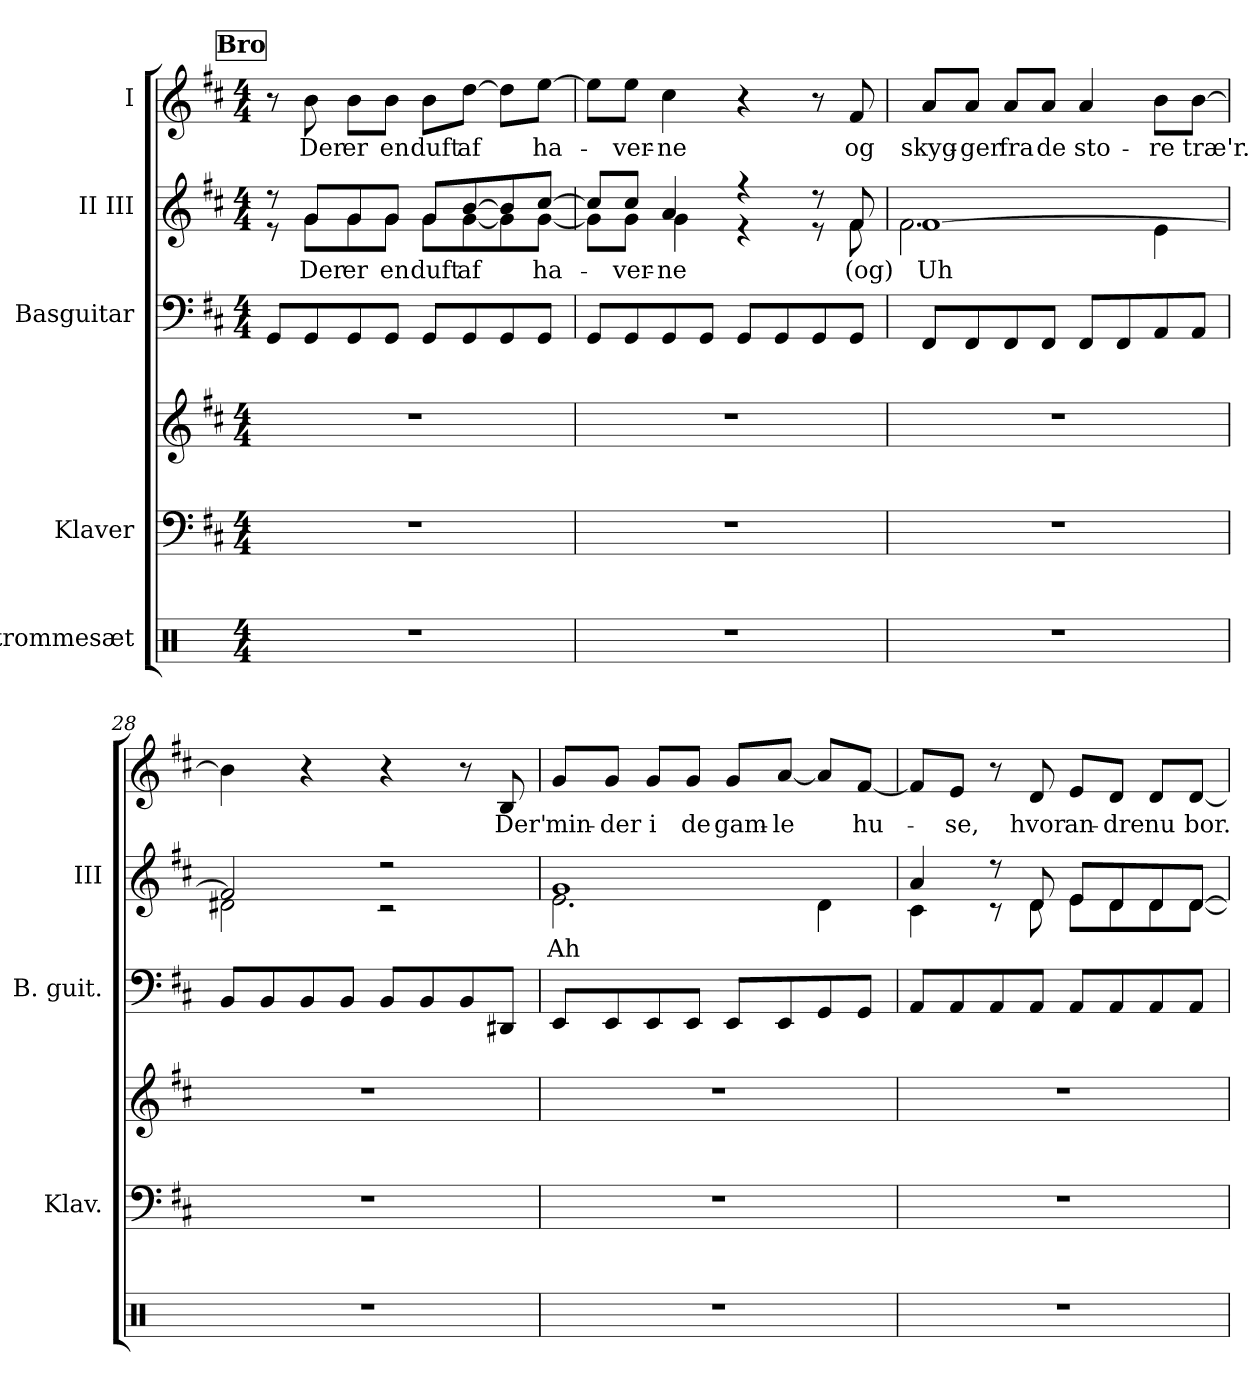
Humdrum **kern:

**kern	**kern	**kern	**kern	**kern	**text	**kern	**text
*part5	*part4	*part4	*part3	*part2	*part2	*part1	*part1
*staff6	*staff5	*staff4	*staff3	*staff2	*staff2	*staff1	*staff1
*I"trommesæt	*I"Klaver	*	*I"Basguitar	*I"II III	*	*I"I	*
*	*I'Klav.	*	*I'B. guit.	*I'III	*	*	*
*clefX	*clefF4	*clefG2	*clefF4	*clefG2	*	*clefG2	*
*	*	*	*ITrd7c12	*	*	*	*
*k[]	*k[f#c#]	*k[f#c#]	*k[f#c#]	*k[f#c#]	*	*k[f#c#]	*
*M4/4	*M4/4	*M4/4	*M4/4	*M4/4	*	*M4/4	*
!!LO:REH:place=s1:a:B:fs=14:t=Bro
=25	=25	=25	=25	=25	=25	=25	=25
*	*	*	*	*^	*	*	*
1r	1r	1r	8GGG/L	8r	8r	.	8r	.
!	!	!	!	!	!	!LO:LY:b	!	!LO:LY:b
.	.	.	8GGG/	8g/L	8g\L	Der	8b\	Der
!	!	!	!	!	!	!LO:LY:b	!	!LO:LY:b
.	.	.	8GGG/	8g/	8g\	er	8b\L	er
!	!	!	!	!	!	!LO:LY:b	!	!LO:LY:b
.	.	.	8GGG/J	8g/J	8g\J	en	8b\J	en
!	!	!	!	!	!	!LO:LY:b	!	!LO:LY:b
.	.	.	8GGG/L	8g/L	8g\L	duft	8b\L	duft
!	!	!	!	!	!	!LO:LY:b	!	!LO:LY:b
.	.	.	8GGG/	[8b/	[8g\	af	[8dd\J	af
.	.	.	8GGG/	8b/]	8g\]	.	8dd\L]	.
!	!	!	!	!	!	!LO:LY:b	!	!LO:LY:b
.	.	.	8GGG/J	[8cc#/J	[8g\J	ha-	[8ee\J	ha-
!!LO:LB:g=z
=26	=26	=26	=26	=26	=26	=26	=26	=26
1r	1r	1r	8GGG/L	8cc#/L]	8g\L]	.	8ee\L]	.
!	!	!	!	!	!	!LO:LY:b	!	!LO:LY:b
.	.	.	8GGG/	8cc#/J	8g\J	-ver-	8ee\J	-ver-
!	!	!	!	!	!	!LO:LY:b	!	!LO:LY:b
.	.	.	8GGG/	4a/	4g\	-ne	4cc#\	-ne
.	.	.	8GGG/J	.	.	.	.	.
.	.	.	8GGG/L	4r	4r	.	4r	.
.	.	.	8GGG/	.	.	.	.	.
.	.	.	8GGG/	8r	8r	.	8r	.
!	!	!	!	!	!	!LO:LY:b	!	!LO:LY:b
.	.	.	8GGG/J	8f#/	8f#\	(og)	8f#/	og
=27	=27	=27	=27	=27	=27	=27	=27	=27
!	!	!	!	!	!	!LO:LY:b	!	!LO:LY:b
1r	1r	1r	8FFF#/L	[1f#	2.f#\	Uh	8a/L	skyg-
!	!	!	!	!	!	!	!	!LO:LY:b
.	.	.	8FFF#/	.	.	.	8a/J	-ger
!	!	!	!	!	!	!	!	!LO:LY:b
.	.	.	8FFF#/	.	.	.	8a/L	fra
!	!	!	!	!	!	!	!	!LO:LY:b
.	.	.	8FFF#/J	.	.	.	8a/J	de
!	!	!	!	!	!	!	!	!LO:LY:b
.	.	.	8FFF#/L	.	.	.	4a/	sto-
.	.	.	8FFF#/	.	.	.	.	.
!	!	!	!	!	!	!	!	!LO:LY:b
.	.	.	8AAA/	.	4e\	.	8b\L	-re
!	!	!	!	!	!	!	!	!LO:LY:b
.	.	.	8AAA/J	.	.	.	[8b\J	træ'r.
=28	=28	=28	=28	=28	=28	=28	=28	=28
1r	1r	1r	8BBB/L	2f#/]	2d#X\	.	4b\]	.
.	.	.	8BBB/	.	.	.	.	.
.	.	.	8BBB/	.	.	.	4r	.
.	.	.	8BBB/J	.	.	.	.	.
.	.	.	8BBB/L	2r	2r	.	4r	.
.	.	.	8BBB/	.	.	.	.	.
.	.	.	8BBB/	.	.	.	8r	.
!	!	!	!	!	!	!	!	!LO:LY:b
.	.	.	8DDD#X/J	.	.	.	8B/	Der'
!!LO:PB:g=z
=29	=29	=29	=29	=29	=29	=29	=29	=29
!	!	!	!	!	!	!LO:LY:b	!	!LO:LY:b
1r	1r	1r	8EEE/L	1g	2.e\	Ah	8g/L	min-
!	!	!	!	!	!	!	!	!LO:LY:b
.	.	.	8EEE/	.	.	.	8g/J	-der
!	!	!	!	!	!	!	!	!LO:LY:b
.	.	.	8EEE/	.	.	.	8g/L	i
!	!	!	!	!	!	!	!	!LO:LY:b
.	.	.	8EEE/J	.	.	.	8g/J	de
!	!	!	!	!	!	!	!	!LO:LY:b
.	.	.	8EEE/L	.	.	.	8g/L	gam-
!	!	!	!	!	!	!	!	!LO:LY:b
.	.	.	8EEE/	.	.	.	[8a/J	-le
.	.	.	8GGG/	.	4d\	.	8a/L]	.
!	!	!	!	!	!	!	!	!LO:LY:b
.	.	.	8GGG/J	.	.	.	[8f#/J	hu-
=30	=30	=30	=30	=30	=30	=30	=30	=30
1r	1r	1r	8AAA/L	4a/	4c#\	.	8f#/L]	.
!	!	!	!	!	!	!	!	!LO:LY:b
.	.	.	8AAA/	.	.	.	8e/J	-se,
.	.	.	8AAA/	8r	8r	.	8r	.
!	!	!	!	!	!	!	!	!LO:LY:b
.	.	.	8AAA/J	8d/	8d\	.	8d/	hvor
!	!	!	!	!	!	!	!	!LO:LY:b
.	.	.	8AAA/L	8e/L	8e\L	.	8e/L	an-
!	!	!	!	!	!	!	!	!LO:LY:b
.	.	.	8AAA/	8d/	8d\	.	8d/J	-dre
!	!	!	!	!	!	!	!	!LO:LY:b
.	.	.	8AAA/	8d/	8d\	.	8d/L	nu
!	!	!	!	!	!	!	!	!LO:LY:b
.	.	.	8AAA/J	[8d/J	[8d\J	.	[8d/J	bor.
*	*	*	*	*v	*v	*	*	*
=	=	=	=	=	=	=	=
*-	*-	*-	*-	*-	*-	*-	*-
